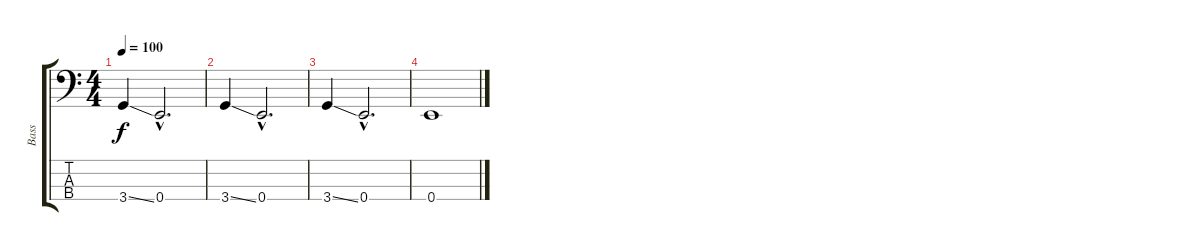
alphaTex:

\track ("Bass" "Bass") {instrument electricbassfinger}
\staff {score tabs}
\tuning (G2 D2 A1 E1) {hide}
\ts (4 4)
\tempo 100
\clef f4
\ks c
3.4{ss}.4{dy f} 0.4{hac}.2{d} |
3.4{ss}.4 0.4{hac}.2{d} |
3.4{ss}.4 0.4{hac}.2{d} |
0.4.1
